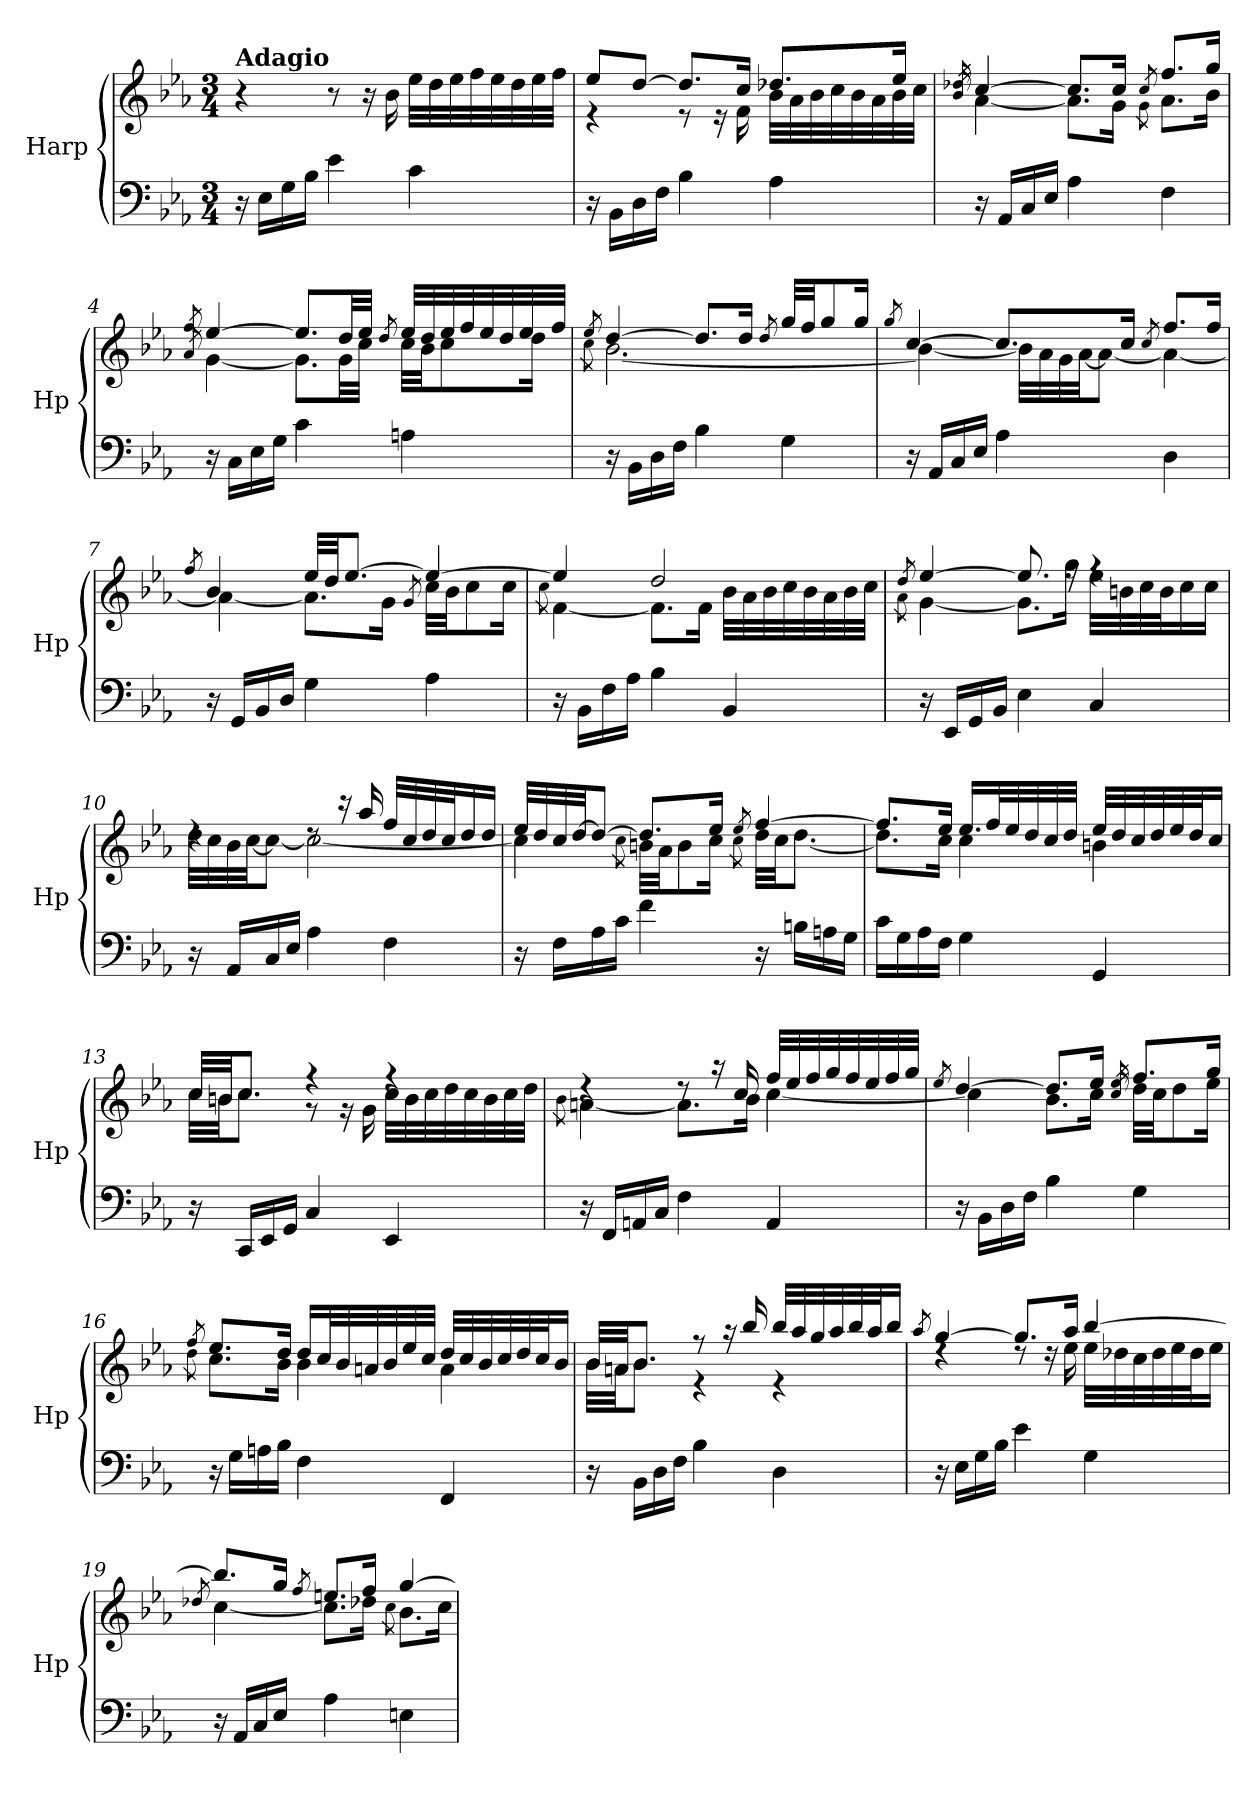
**kern	**kern
*part1	*part1
*staff2	*staff1
*I"Harp	*
*I'Hp	*
*clefF4	*clefG2
*k[b-e-a-]	*k[b-e-a-]
*M3/4	*M3/4
=1	=1
!	!LO:TX:a:B:t=Adagio
16r	4r
16E-\LL	.
16G\	.
16B-\JJ	.
4e-\	8r
.	16r
.	16b-\
4c\	32ee-\LLL
.	32dd\
.	32ee-\
.	32ff\
.	32ee-\
.	32dd\
.	32ee-\
.	32ff\JJJ
=2	=2
*	*^
16r	8ee-/L	4r
16BB-\LL	.	.
16D\	[8dd/J	.
16F\JJ	.	.
4B-\	8.dd/L]	8r
.	.	16r
.	16cc/Jk	16f\
4A-\	8.dd-X/L	32b-\LLL
.	.	32a-\
.	.	32b-\
.	.	32cc\
.	.	32b-\
.	.	32a-\
.	16ee-/Jk	32b-\
.	.	32cc\JJJ
=3	=3	=3
.	8qdd-X/	8qb-/
16r	[4cc/	[4a-\
16AA-/LL	.	.
16C/	.	.
16E-/JJ	.	.
4A-\	8.cc/L]	8.a-\L]
.	16cc/Jk	16g\Jk
.	8qcc/	8qg\
4F\	8.ff/L	8.a-\L
.	16gg/Jk	16b-\Jk
!!LO:LB:g=z	!!
=4	=4	=4
.	8qff/	8qa-/
16r	[4ee-/	[4g\
16C\LL	.	.
16E-\	.	.
16G\JJ	.	.
4c\	8.ee-/L]	8.g\L]
.	32dd/LL	32g\LL
.	32ee-/JJJ	32cc\JJJ
.	8qdd/	.
4An\	32ee-/LLL	32cc\LLL
.	32dd/	32b-\JJ
.	32ee-/	8cc\
.	32ff/	.
.	32ee-/	.
.	32dd/	.
.	32ee-/	16dd\Jk
.	32ff/JJJ	.
=5	=5	=5
.	8qee-/	8qcc\
16r	[4dd/	[2.b-\
16BB-\LL	.	.
16D\	.	.
16F\JJ	.	.
4B-\	8.dd/L]	.
.	16dd/Jk	.
.	8qdd/	.
4G\	32gg/LLL	.
.	32ff/JJ	.
.	8gg/	.
.	16gg/Jk	.
!!LO:LB:g=z	!!
=6	=6	=6
.	8qgg/	.
16r	[4cc/	4b-\_
16AA-/LL	.	.
16C/	.	.
16E-/JJ	.	.
4A-\	8.cc/L]	32b-\LLL]
.	.	32a-\
.	.	32g\
.	.	[32a-\JJ
.	.	8a-\J_
.	16cc/Jk	.
.	8qcc/	.
4D\	8.ff/L	4a-\_
.	16ff/Jk	.
=7	=7	=7
.	8qff/	.
16r	4b-/	4a-\_
16GG/LL	.	.
16BB-/	.	.
16D/JJ	.	.
4G\	32ee-/LLL	8.a-\L]
.	32dd/JJ	.
.	[8.ee-/J	.
.	.	16g\Jk
.	.	8qg/
4A-\	4ee-/_	32cc\LLL
.	.	32b-\JJ
.	.	8cc\
.	.	16cc\Jk
!!LO:LB:g=z	!!
=8	=8	=8
.	.	8qcc\
16r	4ee-/]	[4f\
16BB-\LL	.	.
16F\	.	.
16A-\JJ	.	.
4B-\	2dd/	8.f\L]
.	.	16f\Jk
4BB-/	.	32b-\LLL
.	.	32a-\
.	.	32b-\
.	.	32cc\
.	.	32b-\
.	.	32a-\
.	.	32b-\
.	.	32cc\JJJ
=9	=9	=9
.	8qdd/	8qa-\
16r	[4ee-/	[4g\
16EE-/LL	.	.
16GG/	.	.
16BB-/JJ	.	.
4E-\	8.ee-/]	8.g\L]
.	16rff	16gg\Jk
4C/	4rff	32ee-\LLL
.	.	32bn\
.	.	32cc\
.	.	32b\J
.	.	16cc\
.	.	16cc\JJ
!!LO:LB:g=z	!!
=10	=10	=10
16r	4rdd	32dd\LLL
.	.	32cc\
16AA-/LL	.	32b-\
.	.	[32cc\JJ
16C/	.	8cc\J_
16E-/JJ	.	.
4A-\	8rdd	2cc\_
.	16r	.
.	16aa-/	.
4F\	32ff/LLL	.
.	32cc/	.
.	32dd/	.
.	32cc/J	.
.	16dd/	.
.	16dd/JJ	.
=11	=11	=11
16r	32ee-/LLL	4cc\]
.	32dd/	.
16F\LL	32cc/	.
.	[32dd/JJ	.
16A-\	8dd/J_	.
16c\JJ	.	.
.	.	8qcc\
4f\	8.dd/L]	32bn\LLL
.	.	32a-\JJ
.	.	8b\
.	16ee-/Jk	16cc\Jk
.	8qee-/	8qcc\
16r	[4ff/	32dd\LLL
.	.	32cc\JJ
16Bn\LL	.	[8.dd\J
16An\	.	.
16G\JJ	.	.
!!LO:PB:g=z	!!
=12	=12	=12
16c\LL	8.ff/L]	8.dd\L]
16G\	.	.
16A-\	.	.
16F\JJ	16ee-/Jk	16cc\Jk
4G\	16.ee-/LL	4cc\
.	32ff/L	.
.	32ee-/	.
.	32dd/	.
.	32cc/	.
.	32dd/JJJ	.
4GG/	32ee-/LLL	4bn\
.	32dd/	.
.	32cc/	.
.	32dd/	.
.	32ee-/	.
.	32dd/J	.
.	16cc/JJ	.
=13	=13	=13
16r	32cc/LLL	32cc\LLL
.	32bn/JJ	32b\JJ
16CC/LL	8.cc/J	8.cc\J
16EE-/	.	.
16GG/JJ	.	.
4C/	4rff	8r
.	.	16r
.	.	16g\
4EE-/	4rff	32cc\LLL
.	.	32b\
.	.	32cc\
.	.	32dd\
.	.	32cc\
.	.	32b\
.	.	32cc\
.	.	32dd\JJJ
!!LO:LB:g=z	!!
=14	=14	=14
.	.	8qb-\
16r	4rdd	[4an\
16FF/LL	.	.
16AAn/	.	.
16C/JJ	.	.
4F\	8rdd	8.a\L]
.	16r	.
.	16cc/	16b-\Jk
4AA/	32ff/LLL	[4cc\
.	32ee-/	.
.	32ff/	.
.	32gg/	.
.	32ff/	.
.	32ee-/	.
.	32ff/	.
.	32gg/JJJ	.
=15	=15	=15
.	8qee-/	.
16r	[4dd/	4cc\]
16BB-\LL	.	.
16D\	.	.
16F\JJ	.	.
4B-\	8.dd/L]	8.b-\L
.	16ee-/Jk	16cc\Jk
.	8qee-/	8qcc/
4G\	8.ff/L	32dd\LLL
.	.	32cc\JJ
.	.	8dd\
.	16gg/Jk	16ee-\Jk
!!LO:LB:g=z	!!
=16	=16	=16
.	8qff/	8qdd\
16r	8.ee-/L	8.cc\L
16G\LL	.	.
16An\	.	.
16B-\JJ	16dd/Jk	16b-\Jk
4F\	16dd/LL	4b-\
.	32cc/L	.
.	32b-/	.
.	32an/	.
.	32b-/	.
.	32ee-/	.
.	32cc/JJJ	.
4FF/	32dd/LLL	4a\
.	32cc/	.
.	32b-/	.
.	32cc/	.
.	32dd/	.
.	32cc/J	.
.	16b-/JJ	.
=17	=17	=17
16r	32b-/LLL	32b-\LLL
.	32an/JJ	32a\JJ
16BB-\LL	8.b-/J	8.b-\J
16D\	.	.
16F\JJ	.	.
4B-\	8r	4re
.	16r	.
.	16bb-/	.
4D\	32bb-/LLL	4re
.	32aa-/	.
.	32gg/	.
.	32aa-/	.
.	32bb-/	.
.	32aa-/J	.
.	16bb-/JJ	.
!!LO:LB:g=z	!!
=18	=18	=18
.	8qaa-/	.
16r	[4gg/	4rdd
16E-\LL	.	.
16G\	.	.
16B-\JJ	.	.
4e-\	8.gg/L]	8rdd
.	.	16rdd
.	16aa-/Jk	16ee-\
4G\	[4bb-/	32ee-\LLL
.	.	32dd-X\
.	.	32cc\
.	.	32dd-\
.	.	32ee-\
.	.	32dd-\J
.	.	16ee-\JJ
=19	=19	=19
.	.	8qdd-X/
16r	8.bb-/L]	[4cc\
16AA-/LL	.	.
16C/	.	.
16E-/JJ	16gg/Jk	.
.	8qff/	.
4A-\	8.een/L	8.cc\L]
.	16ff/Jk	16dd-\Jk
.	.	8qcc\
4En\	[4gg/	8.b-\L
.	.	16cc\Jk
*	*v	*v
=	=
*-	*-
